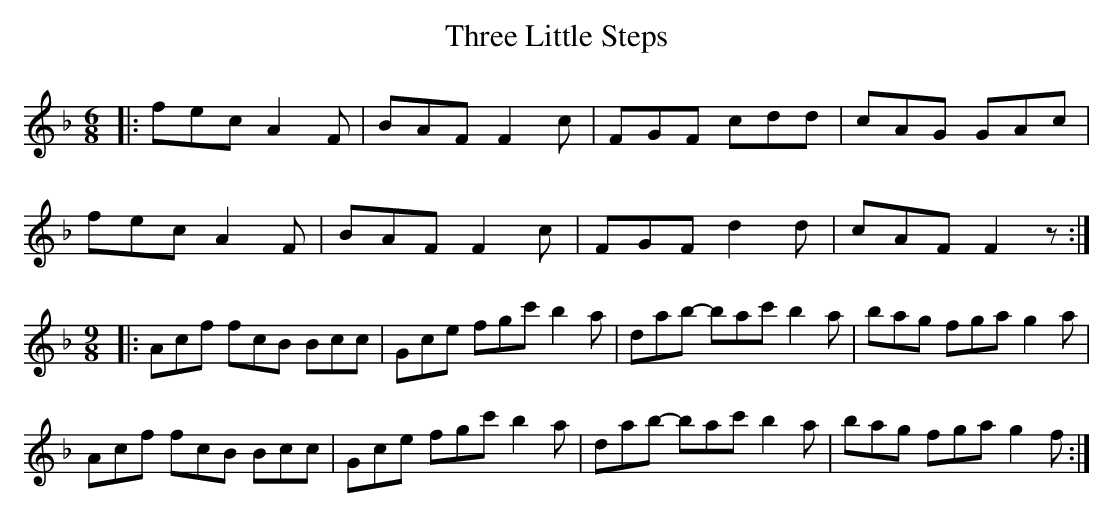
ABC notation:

X:1
T:Three Little Steps
M:6/8
L:1/8
K:Fmaj
|: fec A2F | BAF F2c | FGF cdd | cAG GAc |
fec A2F | BAF F2c | FGF d2d | cAF F2z :|
M:9/8
|: Acf fcB Bcc | Gce fgc' b2a | dab- bac' b2a | bag fga g2a |
Acf fcB Bcc | Gce fgc' b2a | dab- bac' b2a | bag fga g2f :|
